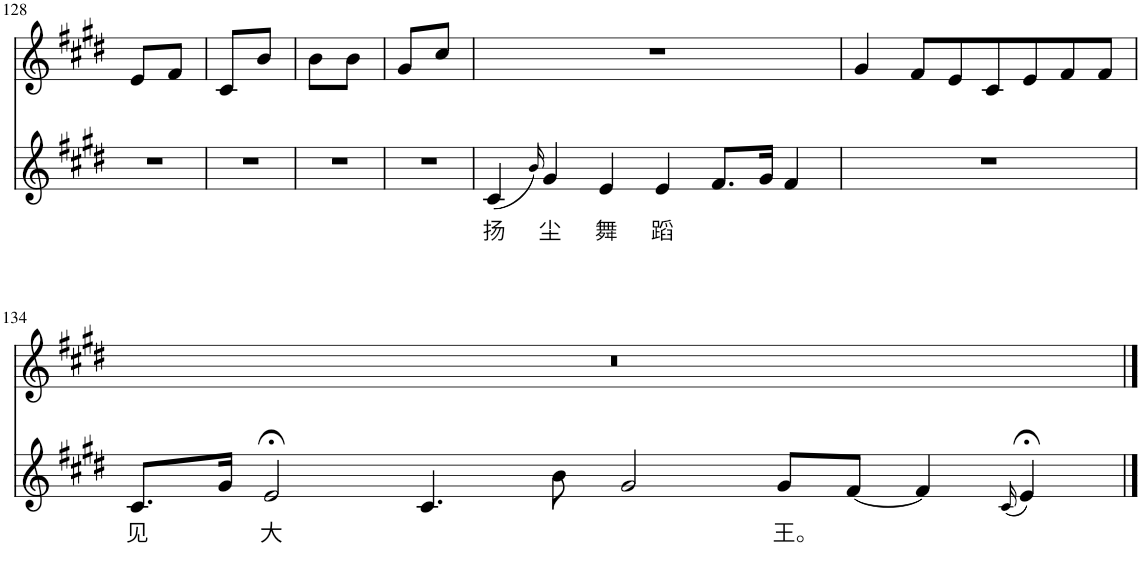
**kern	**text	**kern
*part2	*part2	*part1
*staff2	*staff2	*staff1
*I"Piano	*	*I"Piano
*I'Pno	*	*I'Pno
!!LO:PB:g=z
*clefG2	*	*clefG2
*k[f#c#g#d#]	*	*k[f#c#g#d#]
*M1/4	*	*M1/4
=128	=128	=128
4r	.	8e/L
.	.	8f#/J
=129	=129	=129
4r	.	8c#/L
.	.	8b/J
=130	=130	=130
4r	.	8b\L
.	.	8b\J
=131	=131	=131
4r	.	8g#/L
.	.	8cc#/J
=132	=132	=132
!	!LO:LY:b	!
(4c#/	扬	4r
16qb/)	.	.
!	!LO:LY:b	!
4g#/	尘	1ryy
!	!LO:LY:b	!
4e/	舞	.
!	!LO:LY:b	!
4e/	蹈	.
8.f#/L	.	.
16g#/Jk	.	.
4f#/	.	4ryy
=133	=133	=133
4r	.	4g#/
2.ryy	.	8f#/L
.	.	8e/
.	.	8c#/
.	.	8e/
.	.	8f#/
.	.	8f#/J
!!LO:LB:g=z
=134	=134	=134
!	!LO:LY:b	!
8.c#/L	见	4r
16g#/Jk	.	.
!	!LO:LY:b	!
2e;</	大	0ryy
4.c#/	.	.
8b\	.	.
2g#/	.	.
!	!LO:LY:b	!
8g#/L	王。	.
[8f#/J	.	.
4f#/]	.	.
(16qc#/	.	.
4e;</)	.	4ryy
==	==	==
*-	*-	*-
